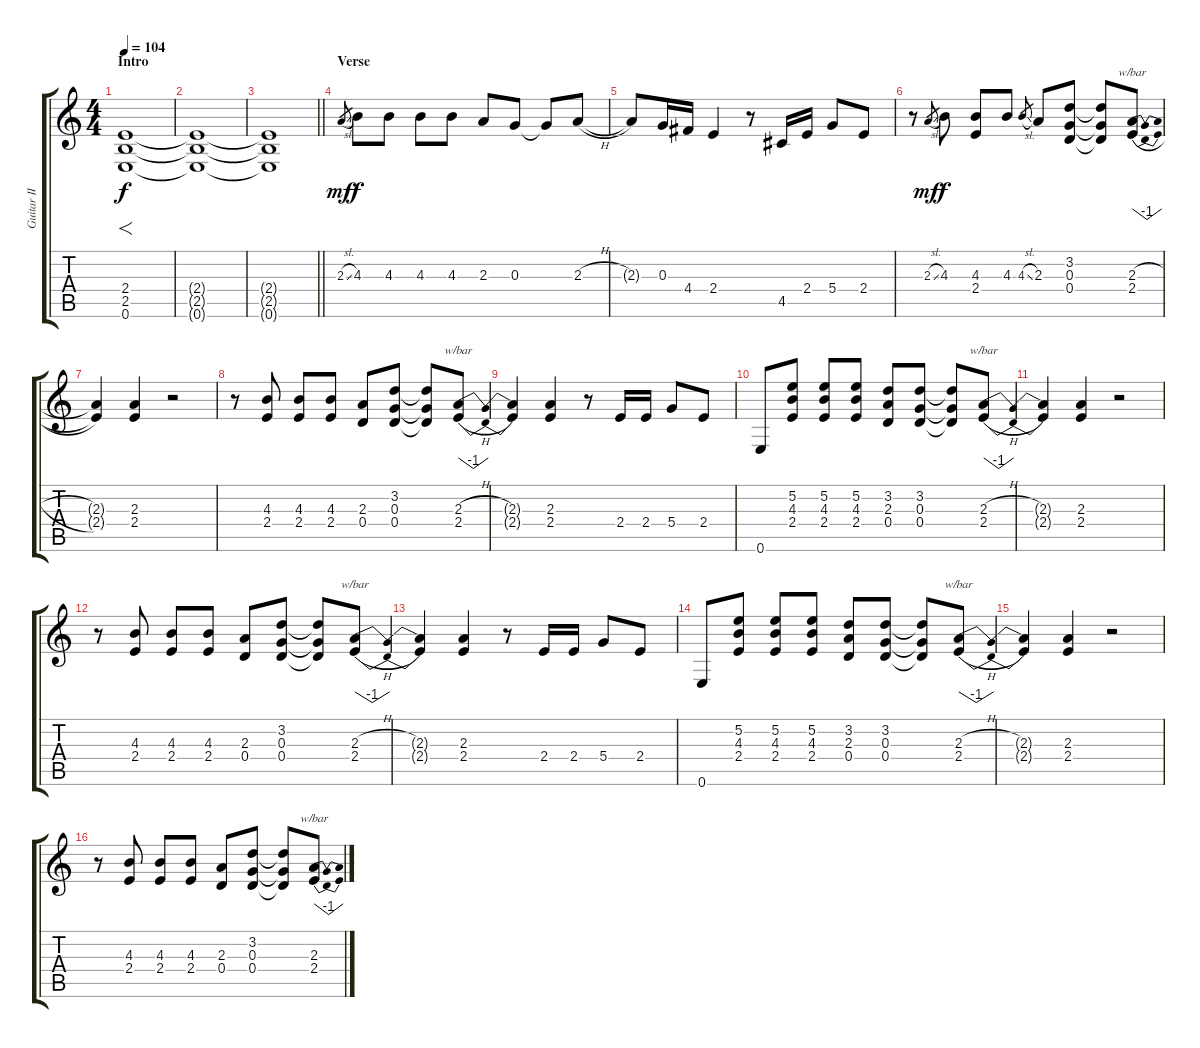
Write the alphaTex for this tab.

\track ("Guitar II" "Guitar II") {instrument overdrivenguitar}
\staff {score tabs}
\tuning (E4 B3 G3 D3 A2 E2) {hide}
\ts (4 4)
\section ("" "Intro")
\tempo 104
\clef g2
\ks c
(2.4 2.5 0.6).1{f dy f instrument overdrivenguitar} |
(2.4{t} 2.5{t} 0.6{t}).1 |
\barLineRight lightlight
(2.4{t} 2.5{t} 0.6{t}).1 |
\section ("" "Verse")
2.3{sl}.8{gr dy mf} 4.3.8{dy f} 4.3.8 4.3.8 4.3.8 2.3.8 0.3.8 0.3{t}.8 2.3{h}.8 |
2.3{t}.8 0.3.16 4.4.16 2.4.4 r.8 4.5.16 2.4.16 5.4.8 2.4.8 |
r.8 2.3{sl}.8{gr dy mf} 4.3.8{dy f} (4.3 2.4).8 4.3.8 4.3{sl}.8{gr} 2.3.8 (3.2 0.3 0.4).8 (3.2{t} 0.3{t} 0.4{t}).8 (2.3{h} 2.4{h}).8{tbe (dip default 0 0 30 -4 60 0)} |
(2.3{t} 2.4{t}).4 (2.3 2.4).4 r.2 |
r.8 (4.3 2.4).8 (4.3 2.4).8 (4.3 2.4).8 (2.3 0.4).8 (3.2 0.3 0.4).8 (3.2{t} 0.3{t} 0.4{t}).8 (2.3{h} 2.4{h}).8{tbe (dip default 0 0 30 -4 60 0)} |
(2.3{t} 2.4{t}).4 (2.3 2.4).4 r.8 2.4.16 2.4.16 5.4.8 2.4.8 |
0.6.8 (5.2 4.3 2.4).8 (5.2 4.3 2.4).8 (5.2 4.3 2.4).8 (3.2 2.3 0.4).8 (3.2 0.3 0.4).8 (3.2{t} 0.3{t} 0.4{t}).8 (2.3{h} 2.4{h}).8{tbe (dip default 0 0 30 -4 60 0)} |
(2.3{t} 2.4{t}).4 (2.3 2.4).4 r.2 |
r.8 (4.3 2.4).8 (4.3 2.4).8 (4.3 2.4).8 (2.3 0.4).8 (3.2 0.3 0.4).8 (3.2{t} 0.3{t} 0.4{t}).8 (2.3{h} 2.4{h}).8{tbe (dip default 0 0 30 -4 60 0)} |
(2.3{t} 2.4{t}).4 (2.3 2.4).4 r.8 2.4.16 2.4.16 5.4.8 2.4.8 |
0.6.8 (5.2 4.3 2.4).8 (5.2 4.3 2.4).8 (5.2 4.3 2.4).8 (3.2 2.3 0.4).8 (3.2 0.3 0.4).8 (3.2{t} 0.3{t} 0.4{t}).8 (2.3{h} 2.4{h}).8{tbe (dip default 0 0 30 -4 60 0)} |
(2.3{t} 2.4{t}).4 (2.3 2.4).4 r.2 |
r.8 (4.3 2.4).8 (4.3 2.4).8 (4.3 2.4).8 (2.3 0.4).8 (3.2 0.3 0.4).8 (3.2{t} 0.3{t} 0.4{t}).8 (2.3{h} 2.4{h}).8{tbe (dip default 0 0 30 -4 60 0)}
